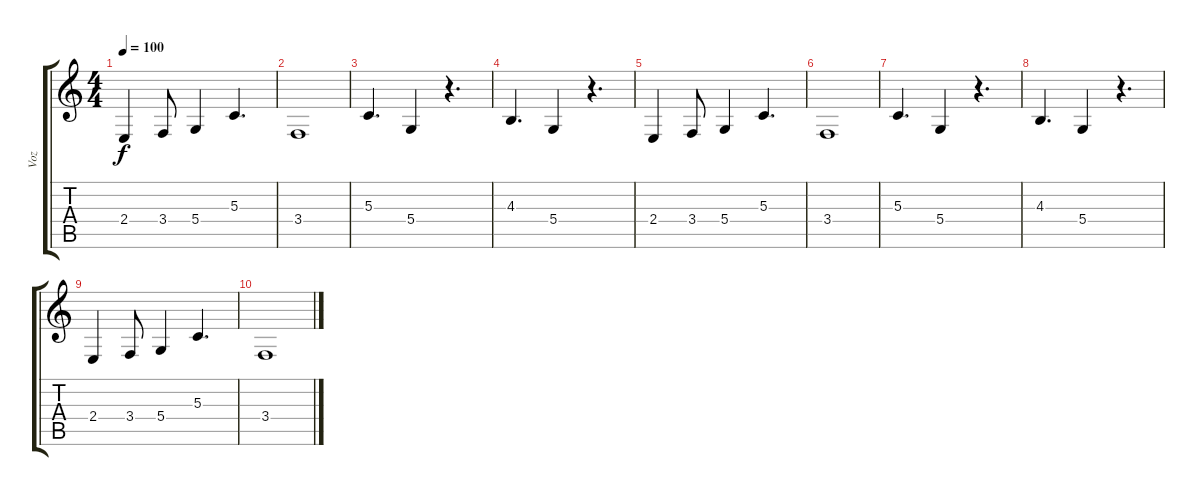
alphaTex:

\track ("Voz" "Voz") {instrument voiceoohs}
\staff {score tabs}
\tuning (E4 B3 G3 D3 A2 E2) {hide}
\ts (4 4)
\tempo 100
\clef g2
\ks c
2.4.4{dy f} 3.4.8 5.4.4 5.3.4{d} |
3.4.1 |
5.3.4{d} 5.4.4 r.4{d} |
4.3.4{d} 5.4.4 r.4{d} |
2.4.4 3.4.8 5.4.4 5.3.4{d} |
3.4.1 |
5.3.4{d} 5.4.4 r.4{d} |
4.3.4{d} 5.4.4 r.4{d} |
2.4.4 3.4.8 5.4.4 5.3.4{d} |
3.4.1
